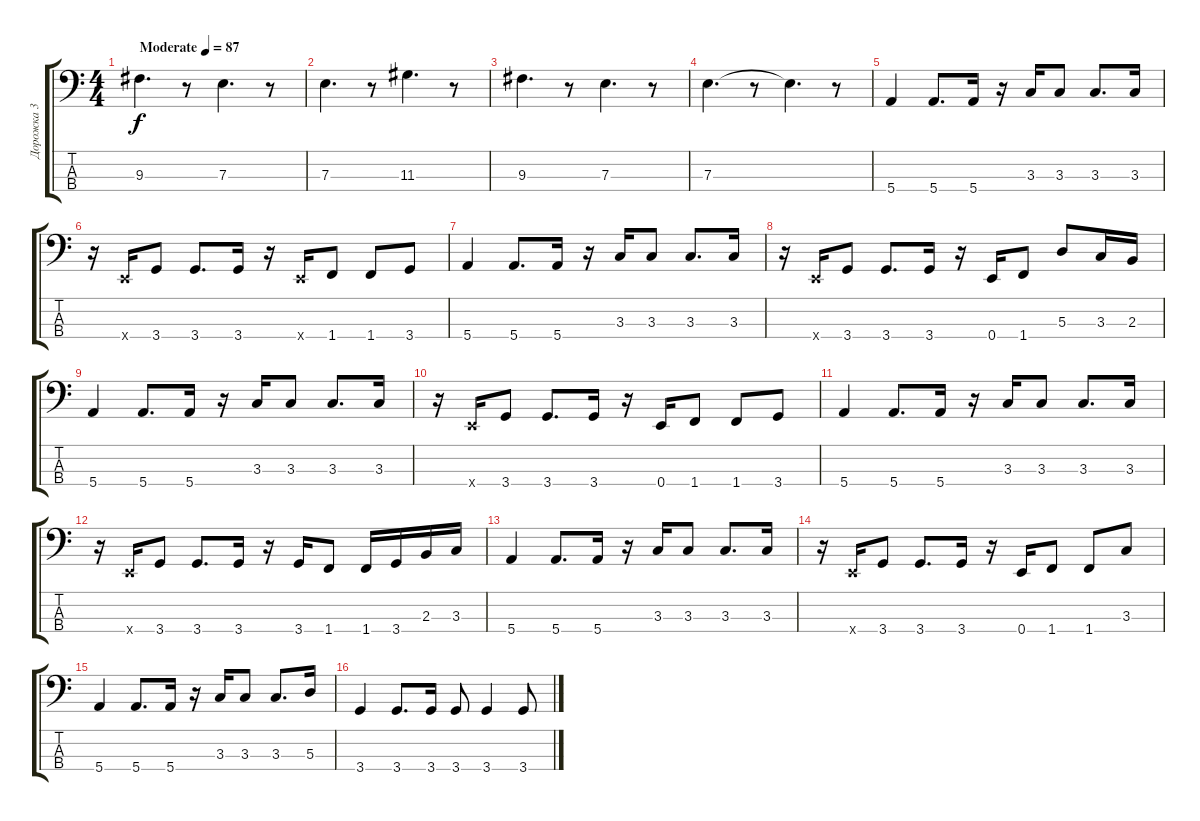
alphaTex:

\track ("Дорожка 3" "Дорожка 3") {instrument electricbassfinger}
\staff {score tabs}
\tuning (G2 D2 A1 E1) {hide}
\ts (4 4)
\tempo (87 "Moderate")
\clef f4
\ks c
9.3.4{d dy f instrument electricbassfinger} r.8 7.3.4{d} r.8 |
7.3.4{d} r.8 11.3.4{d} r.8 |
9.3.4{d} r.8 7.3.4{d} r.8 |
7.3.4{d} r.8 7.3{t}.4{d} r.8 |
5.4.4 5.4.8{d} 5.4.16 r.16 3.3.16 3.3.8 3.3.8{d} 3.3.16 |
r.16 0.4{x}.16 3.4.8 3.4.8{d} 3.4.16 r.16 0.4{x}.16 1.4.8 1.4.8 3.4.8 |
5.4.4 5.4.8{d} 5.4.16 r.16 3.3.16 3.3.8 3.3.8{d} 3.3.16 |
r.16 0.4{x}.16 3.4.8 3.4.8{d} 3.4.16 r.16 0.4.16 1.4.8 5.3.8 3.3.16 2.3.16 |
5.4.4 5.4.8{d} 5.4.16 r.16 3.3.16 3.3.8 3.3.8{d} 3.3.16 |
r.16 0.4{x}.16 3.4.8 3.4.8{d} 3.4.16 r.16 0.4.16 1.4.8 1.4.8 3.4.8 |
5.4.4 5.4.8{d} 5.4.16 r.16 3.3.16 3.3.8 3.3.8{d} 3.3.16 |
r.16 0.4{x}.16 3.4.8 3.4.8{d} 3.4.16 r.16 3.4.16 1.4.8 1.4.16 3.4.16 2.3.16 3.3.16 |
5.4.4 5.4.8{d} 5.4.16 r.16 3.3.16 3.3.8 3.3.8{d} 3.3.16 |
r.16 0.4{x}.16 3.4.8 3.4.8{d} 3.4.16 r.16 0.4.16 1.4.8 1.4.8 3.3.8 |
5.4.4 5.4.8{d} 5.4.16 r.16 3.3.16 3.3.8 3.3.8{d} 5.3.16 |
3.4.4 3.4.8{d} 3.4.16 3.4.8 3.4.4 3.4.8
